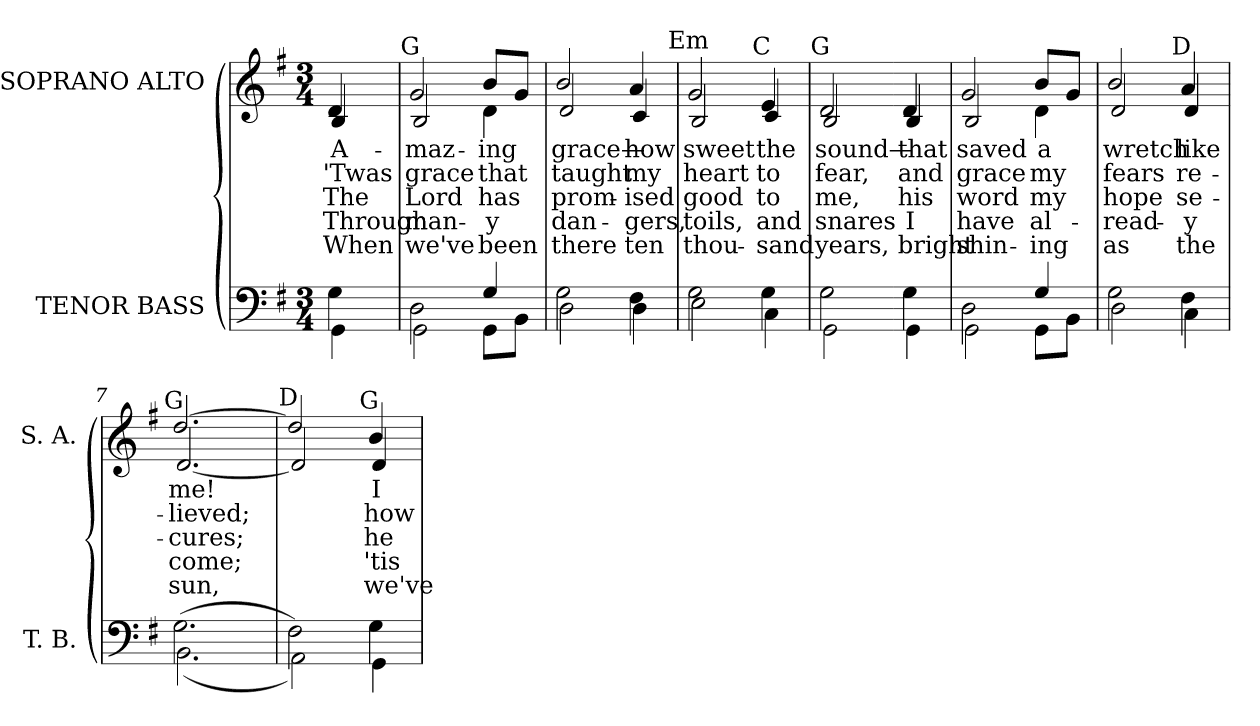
**kern	**kern	**text	**text	**text	**text	**text
*part2	*part1	*part1	*part1	*part1	*part1	*part1
*staff2	*staff1	*staff1	*staff1	*staff1	*staff1	*staff1
*I"TENOR BASS	*I"SOPRANO ALTO	*	*	*	*	*
*I'T. B.	*I'S. A.	*	*	*	*	*
!!LO:PB:g=z
*clefF4	*clefG2	*	*	*	*	*
*k[f#]	*k[f#]	*	*	*	*	*
*G:	*G:	*	*	*	*	*
*M3/4	*M3/4	*	*	*	*	*
=	=	=	=	=	=	=
*^	*	*	*	*	*	*
!	!	!LO:TX:b:cj:t=1	!	!	!	!	!
!	!	!LO:TX:b:cj:t=2	!	!	!	!	!
!	!	!LO:TX:b:cj:t=3	!	!	!	!	!
!	!	!LO:TX:b:cj:t=4	!	!	!	!	!
!	!	!LO:TX:b:cj:t=5	!	!	!	!	!
!	!	!	!LO:LY:b:color=#000000	!LO:LY:b:color=#000000	!LO:LY:b:color=#000000	!LO:LY:b:color=#000000	!LO:LY:b:color=#000000
*	*	*^	*	*	*	*	*
4Gi\	4GGi\	4di/	4Bi/	A-	'Twas	The	Through	When
=	=	=	=	=	=	=	=	=
!	!	!LO:TX:a:cj:t=G	!	!	!	!	!	!
!	!	!	!	!LO:LY:b:color=#000000	!LO:LY:b:color=#000000	!LO:LY:b:color=#000000	!LO:LY:b:color=#000000	!LO:LY:b:color=#000000
2Di\	2GGi\	2gi/	2Bi/	-maz-	grace	Lord	man-	we've
!	!	!	!	!LO:LY:b:color=#000000	!LO:LY:b:color=#000000	!LO:LY:b:color=#000000	!LO:LY:b:color=#000000	!LO:LY:b:color=#000000
4Gi/	8GGi\L	8bi/L	4di\	-ing	that	has	-y	been
.	8BBi\J	8gi/J	.	.	.	.	.	.
=1	=1	=1	=1	=1	=1	=1	=1	=1
!	!	!	!	!LO:LY:b:color=#000000	!LO:LY:b:color=#000000	!LO:LY:b:color=#000000	!LO:LY:b:color=#000000	!LO:LY:b:color=#000000
2Gi\	2Di\	2bi/	2di/	grace—	taught	prom-	dan-	there
!	!	!	!	!LO:LY:b:color=#000000	!LO:LY:b:color=#000000	!LO:LY:b:color=#000000	!LO:LY:b:color=#000000	!LO:LY:b:color=#000000
4F#i\	4Di\	4ai/	4ci/	how	my	-ised	-gers,	ten
=2	=2	=2	=2	=2	=2	=2	=2	=2
!	!	!LO:TX:a:cj:t=Em	!	!	!	!	!	!
!	!	!	!	!LO:LY:b:color=#000000	!LO:LY:b:color=#000000	!LO:LY:b:color=#000000	!LO:LY:b:color=#000000	!LO:LY:b:color=#000000
2Gi\	2Ei\	2gi/	2Bi/	sweet	heart	good	toils,	thou-
!	!	!LO:TX:a:cj:t=C	!	!	!	!	!	!
!	!	!	!	!LO:LY:b:color=#000000	!LO:LY:b:color=#000000	!LO:LY:b:color=#000000	!LO:LY:b:color=#000000	!LO:LY:b:color=#000000
4Gi\	4Ci\	4ei/	4ci/	the	to	to	and	-sand
=3	=3	=3	=3	=3	=3	=3	=3	=3
!	!	!LO:TX:a:cj:t=G	!	!	!	!	!	!
!	!	!	!	!LO:LY:b:color=#000000	!LO:LY:b:color=#000000	!LO:LY:b:color=#000000	!LO:LY:b:color=#000000	!LO:LY:b:color=#000000
2Gi\	2GGi\	2di/	2Bi/	sound—	fear,	me,	snares	years,
!!LO:LB:g=z	!!
=4-	=4-	=4-	=4-	=4-	=4-	=4-	=4-	=4-
!	!	!	!	!LO:LY:b:color=#000000	!LO:LY:b:color=#000000	!LO:LY:b:color=#000000	!LO:LY:b:color=#000000	!LO:LY:b:color=#000000
4Gi\	4GGi\	4di/	4Bi/	that	and	his	I	bright
=5	=5	=5	=5	=5	=5	=5	=5	=5
!	!	!	!	!LO:LY:b:color=#000000	!LO:LY:b:color=#000000	!LO:LY:b:color=#000000	!LO:LY:b:color=#000000	!LO:LY:b:color=#000000
2Di\	2GGi\	2gi/	2Bi/	saved	grace	word	have	shin-
!	!	!	!	!LO:LY:b:color=#000000	!LO:LY:b:color=#000000	!LO:LY:b:color=#000000	!LO:LY:b:color=#000000	!LO:LY:b:color=#000000
4Gi/	8GGi\L	8bi/L	4di\	a	my	my	al-	-ing
.	8BBi\J	8gi/J	.	.	.	.	.	.
=6	=6	=6	=6	=6	=6	=6	=6	=6
!	!	!	!	!LO:LY:b:color=#000000	!LO:LY:b:color=#000000	!LO:LY:b:color=#000000	!LO:LY:b:color=#000000	!LO:LY:b:color=#000000
2Gi\	2Di\	2bi/	2di/	wretch	fears	hope	-read-	as
!	!	!LO:TX:a:cj:t=D	!	!	!	!	!	!
!	!	!	!	!LO:LY:b:color=#000000	!LO:LY:b:color=#000000	!LO:LY:b:color=#000000	!LO:LY:b:color=#000000	!LO:LY:b:color=#000000
4F#i\	4Ci\	4ai/	4di/	like	re-	se-	-y	the
=7	=7	=7	=7	=7	=7	=7	=7	=7
!	!	!LO:TX:a:cj:t=G	!	!	!	!	!	!
!	!	!	!	!LO:LY:b:color=#000000	!LO:LY:b:color=#000000	!LO:LY:b:color=#000000	!LO:LY:b:color=#000000	!LO:LY:b:color=#000000
(2.Gi\	(2.BBi\	[2.ddi/	[2.di/	me!	-lieved;	-cures;	come;	sun,
=8	=8	=8	=8	=8	=8	=8	=8	=8
!	!	!LO:TX:a:cj:t=D	!	!	!	!	!	!
2F#i\)	2AAi\)	2ddi/]	2di/]	.	.	.	.	.
!	!	!LO:TX:a:cj:t=G	!	!	!	!	!	!
!	!	!	!	!LO:LY:b:color=#000000	!LO:LY:b:color=#000000	!LO:LY:b:color=#000000	!LO:LY:b:color=#000000	!LO:LY:b:color=#000000
4Gi\	4GGi\	4bi/	4di/	I	how	he	'tis	we've
*v	*v	*	*	*	*	*	*	*
*	*v	*v	*	*	*	*	*
=	=	=	=	=	=	=
*-	*-	*-	*-	*-	*-	*-
